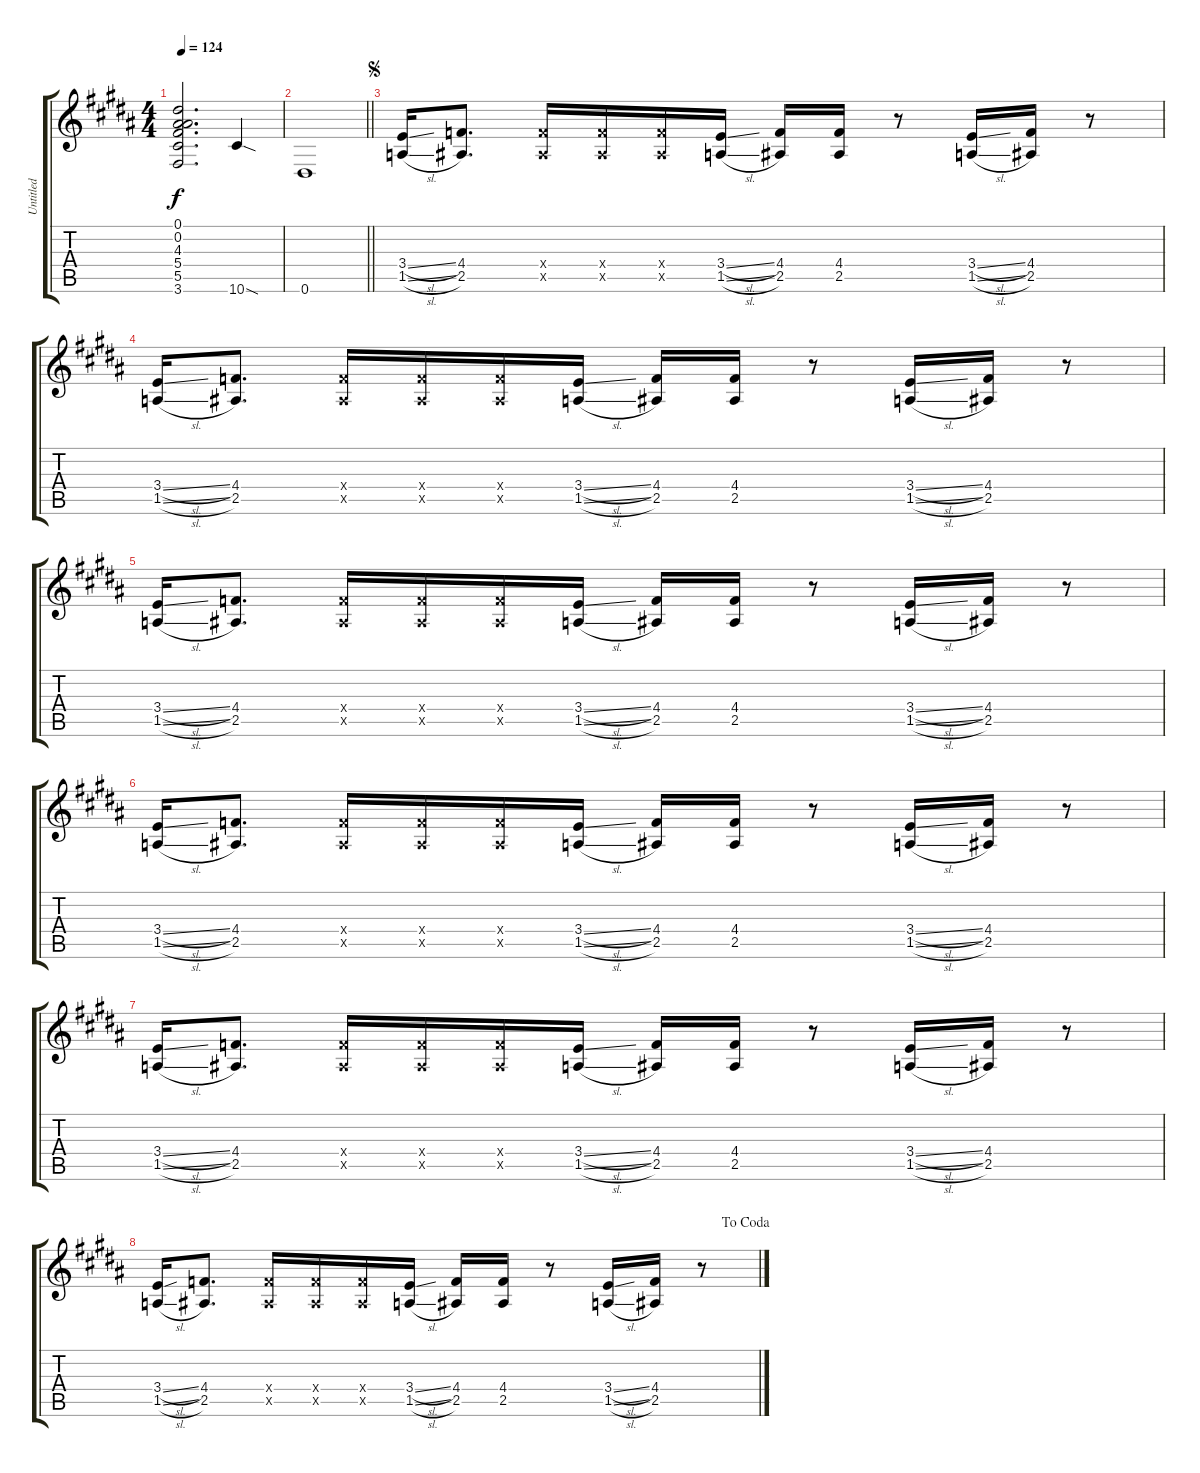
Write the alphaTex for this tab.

\track ("Untitled" "Untitled") {instrument overdrivenguitar}
\staff {score tabs}
\tuning (Eb4 Bb3 Gb3 Db3 Ab2 Eb2) {hide}
\ts (4 4)
\tempo 124
\clef g2
\ks g#minor
(0.1 0.2 4.3 5.4 5.5 3.6).2{d dy f} 10.6{sod}.4 |
\barLineRight lightlight
0.6.1 |
\section ("" " ")
\jump segno
(3.4{sl} 1.5{sl}).16 (4.4 2.5).8{d} (4.4{x} 2.5{x}).16 (4.4{x} 2.5{x}).16 (4.4{x} 2.5{x}).16 (3.4{sl} 1.5{sl}).16 (4.4 2.5).16 (4.4 2.5).16 r.8 (3.4{sl} 1.5{sl}).16 (4.4 2.5).16 r.8 |
(3.4{sl} 1.5{sl}).16 (4.4 2.5).8{d} (4.4{x} 2.5{x}).16 (4.4{x} 2.5{x}).16 (4.4{x} 2.5{x}).16 (3.4{sl} 1.5{sl}).16 (4.4 2.5).16 (4.4 2.5).16 r.8 (3.4{sl} 1.5{sl}).16 (4.4 2.5).16 r.8 |
(3.4{sl} 1.5{sl}).16 (4.4 2.5).8{d} (4.4{x} 2.5{x}).16 (4.4{x} 2.5{x}).16 (4.4{x} 2.5{x}).16 (3.4{sl} 1.5{sl}).16 (4.4 2.5).16 (4.4 2.5).16 r.8 (3.4{sl} 1.5{sl}).16 (4.4 2.5).16 r.8 |
(3.4{sl} 1.5{sl}).16 (4.4 2.5).8{d} (4.4{x} 2.5{x}).16 (4.4{x} 2.5{x}).16 (4.4{x} 2.5{x}).16 (3.4{sl} 1.5{sl}).16 (4.4 2.5).16 (4.4 2.5).16 r.8 (3.4{sl} 1.5{sl}).16 (4.4 2.5).16 r.8 |
(3.4{sl} 1.5{sl}).16 (4.4 2.5).8{d} (4.4{x} 2.5{x}).16 (4.4{x} 2.5{x}).16 (4.4{x} 2.5{x}).16 (3.4{sl} 1.5{sl}).16 (4.4 2.5).16 (4.4 2.5).16 r.8 (3.4{sl} 1.5{sl}).16 (4.4 2.5).16 r.8 |
\jump dacoda
(3.4{sl} 1.5{sl}).16 (4.4 2.5).8{d} (4.4{x} 2.5{x}).16 (4.4{x} 2.5{x}).16 (4.4{x} 2.5{x}).16 (3.4{sl} 1.5{sl}).16 (4.4 2.5).16 (4.4 2.5).16 r.8 (3.4{sl} 1.5{sl}).16 (4.4 2.5).16 r.8
